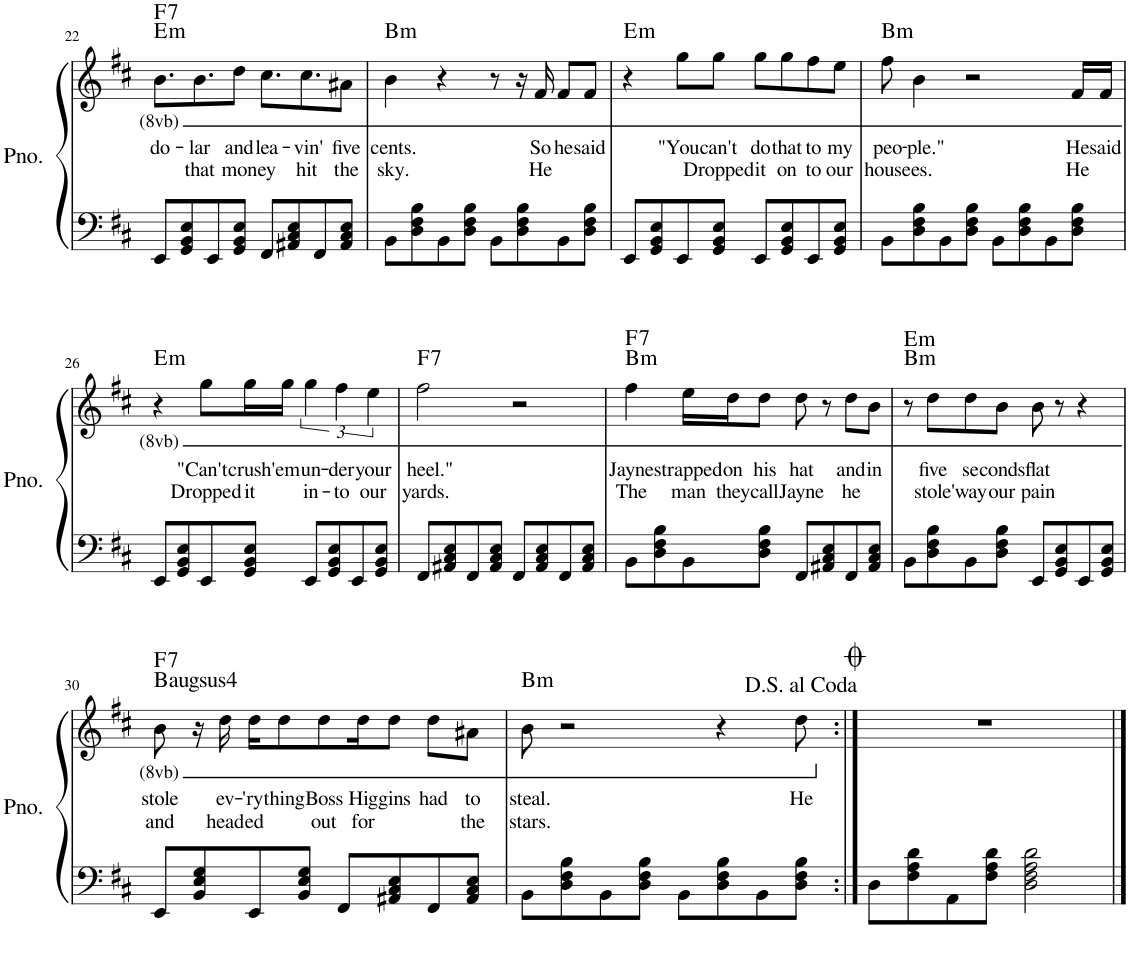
**kern	**kern	**text	**text	**text	**harte
*part1	*part1	*part1	*part1	*part1	*part1
*staff2	*staff1	*staff1	*staff1	*staff1	*
*I"Piano	*	*	*	*	*
*I'Pno.	*	*	*	*	*
!!LO:PB:g=z
*clefF4	*clefG2	*	*	*	*
*k[f#c#]	*k[f#c#]	*	*	*	*
*M4/4	*M4/4	*	*	*	*
=22	=22	=22	=22	=22	=22
!	!	!	!LO:LY:b	!	!LO:H:n=1:kt=m
!	!	!	!	!	!LO:H:n=2:kt=7
8EE/L	8.B\L	.	do-	.	E:min F:7
8GG/ 8BB/ 8E/	.	.	.	.	.
!	!	!	!LO:LY:b	!LO:LY:b	!
.	8.B\	.	-lar	that	.
8EE/	.	.	.	.	.
!	!	!	!LO:LY:b	!LO:LY:b	!
8GG/ 8BB/ 8E/J	8d\J	.	and	mon-	.
!	!	!	!LO:LY:b	!LO:LY:b	!
8FF#/L	8.c#\L	.	lea-	-ey	.
8AA#X/ 8C#/ 8E/	.	.	.	.	.
!	!	!	!LO:LY:b	!LO:LY:b	!
.	8.c#\	.	-vin'	hit	.
8FF#/	.	.	.	.	.
!	!	!	!LO:LY:b	!LO:LY:b	!
8AA#/ 8C#/ 8E/J	8A#X\J	.	five	the	.
=23	=23	=23	=23	=23	=23
!	!	!	!LO:LY:b	!LO:LY:b	!LO:H:kt=m
8BB\L	4B\	.	cents.	sky.	B:min
8D\ 8F#\ 8B\	.	.	.	.	.
8BB\	4r	.	.	.	.
8D\ 8F#\ 8B\J	.	.	.	.	.
8BB\L	8r	.	.	.	.
8D\ 8F#\ 8B\	16r	.	.	.	.
!	!	!	!LO:LY:b	!LO:LY:b	!
.	16F#/	.	So	He	.
!	!	!	!LO:LY:b	!	!
8BB\	8F#/L	.	he	.	.
!	!	!	!LO:LY:b	!	!
8D\ 8F#\ 8B\J	8F#/J	.	said	.	.
=24	=24	=24	=24	=24	=24
!	!	!	!	!	!LO:H:kt=m
8EE/L	4r	.	.	.	E:min
8GG/ 8BB/ 8E/	.	.	.	.	.
!	!	!	!LO:LY:b	!	!
8EE/	8g\L	.	"You	.	.
!	!	!	!LO:LY:b	!LO:LY:b	!
8GG/ 8BB/ 8E/J	8g\J	.	can't	Dropped	.
!	!	!	!LO:LY:b	!LO:LY:b	!
8EE/L	8g\L	.	do	it	.
!	!	!	!LO:LY:b	!LO:LY:b	!
8GG/ 8BB/ 8E/	8g\	.	that	on	.
!	!	!	!LO:LY:b	!LO:LY:b	!
8EE/	8f#\	.	to	to	.
!	!	!	!LO:LY:b	!LO:LY:b	!
8GG/ 8BB/ 8E/J	8e\J	.	my	our	.
=25	=25	=25	=25	=25	=25
!	!	!	!LO:LY:b	!LO:LY:b	!LO:H:kt=m
8BB\L	8f#\	.	peo-	house-	B:min
!	!	!	!LO:LY:b	!LO:LY:b	!
8D\ 8F#\ 8B\	4B\	.	-ple."	-es.	.
8BB\	.	.	.	.	.
8D\ 8F#\ 8B\J	2r	.	.	.	.
8BB\L	.	.	.	.	.
8D\ 8F#\ 8B\	.	.	.	.	.
8BB\	.	.	.	.	.
!	!	!	!LO:LY:b	!LO:LY:b	!
8D\ 8F#\ 8B\J	16F#/LL	.	He	He	.
!	!	!	!LO:LY:b	!	!
.	16F#/JJ	.	said	.	.
!!LO:LB:g=z
=26	=26	=26	=26	=26	=26
!	!	!	!	!	!LO:H:kt=m
8EE/L	4r	.	.	.	E:min
8GG/ 8BB/ 8E/	.	.	.	.	.
!	!	!	!LO:LY:b	!LO:LY:b	!
8EE/	8g\L	.	"Can't	Dropped	.
!	!	!	!LO:LY:b	!LO:LY:b	!
8GG/ 8BB/ 8E/J	16g\L	.	crush	it	.
!	!	!	!LO:LY:b	!	!
.	16g\JJ	.	'em	.	.
!	!	!	!LO:LY:b	!LO:LY:b	!
8EE/L	6g\	.	un-	in-	.
8GG/ 8BB/ 8E/	.	.	.	.	.
!	!	!	!LO:LY:b	!LO:LY:b	!
.	6f#\	.	-der	-to	.
8EE/	.	.	.	.	.
!	!	!	!LO:LY:b	!LO:LY:b	!
.	6e\	.	your	our	.
8GG/ 8BB/ 8E/J	.	.	.	.	.
=27	=27	=27	=27	=27	=27
!	!	!	!LO:LY:b	!LO:LY:b	!LO:H:kt=7
8FF#/L	2f#\	.	heel."	yards.	F:7
8AA#X/ 8C#/ 8E/	.	.	.	.	.
8FF#/	.	.	.	.	.
8AA#/ 8C#/ 8E/J	.	.	.	.	.
8FF#/L	2r	.	.	.	.
8AA#/ 8C#/ 8E/	.	.	.	.	.
8FF#/	.	.	.	.	.
8AA#/ 8C#/ 8E/J	.	.	.	.	.
=28	=28	=28	=28	=28	=28
!	!	!	!LO:LY:b	!LO:LY:b	!LO:H:n=1:kt=m
!	!	!	!	!	!LO:H:n=2:kt=7
8BB\L	4f#\	.	Jayne	The	B:min F:7
8D\ 8F#\ 8B\	.	.	.	.	.
!	!	!	!LO:LY:b	!LO:LY:b	!
8BB\	16e\LL	.	strapped	man	.
!	!	!	!LO:LY:b	!LO:LY:b	!
.	16d\J	.	on	they	.
!	!	!	!LO:LY:b	!LO:LY:b	!
8D\ 8F#\ 8B\J	8d\J	.	his	call	.
!	!	!	!LO:LY:b	!LO:LY:b	!
8FF#/L	8d\	.	hat	Jayne	.
8AA#X/ 8C#/ 8E/	8r	.	.	.	.
!	!	!	!LO:LY:b	!LO:LY:b	!
8FF#/	8d\L	.	and	he	.
!	!	!	!LO:LY:b	!	!
8AA#/ 8C#/ 8E/J	8B\J	.	in	.	.
=29	=29	=29	=29	=29	=29
!	!	!	!	!	!LO:H:n=1:kt=m
!	!	!	!	!	!LO:H:n=2:kt=m
8BB\L	8r	.	.	.	B:min E:min
!	!	!	!LO:LY:b	!LO:LY:b	!
8D\ 8F#\ 8B\	8d\L	.	five	stole	.
!	!	!	!LO:LY:b	!LO:LY:b	!
8BB\	8d\	.	se-	'way	.
!	!	!	!LO:LY:b	!LO:LY:b	!
8D\ 8F#\ 8B\J	8B\J	.	-conds	our	.
!	!	!	!LO:LY:b	!LO:LY:b	!
8EE/L	8B\	.	flat	pain	.
8GG/ 8BB/ 8E/	8r	.	.	.	.
8EE/	4r	.	.	.	.
8GG/ 8BB/ 8E/J	.	.	.	.	.
!!LO:LB:g=z
=30	=30	=30	=30	=30	=30
!	!	!	!LO:LY:b	!LO:LY:b	!LO:H:n=1:kt=4
!	!	!	!	!	!LO:H:n=2:kt=7
8EE/L	8B\	.	stole	and	B:sus4 F:7
8BB/ 8E/ 8G/	16r	.	.	.	.
!	!	!	!LO:LY:b	!LO:LY:b	!
.	16d\	.	ev-	head-	.
!	!	!	!LO:LY:b	!LO:LY:b	!
8EE/	16d\KL	.	-'ry-	-ed	.
!	!	!	!LO:LY:b	!	!
.	8d\	.	-thing	.	.
8BB/ 8E/ 8G/J	.	.	.	.	.
!	!	!	!LO:LY:b	!LO:LY:b	!
.	8d\	.	Boss	out	.
8FF#/L	.	.	.	.	.
!	!	!	!LO:LY:b	!LO:LY:b	!
.	16d\K	.	Hig-	for	.
!	!	!	!LO:LY:b	!	!
8AA#X/ 8C#/ 8E/	8d\J	.	-gins	.	.
!	!	!	!LO:LY:b	!	!
8FF#/	8d\L	.	had	.	.
!	!	!	!LO:LY:b	!LO:LY:b	!
8AA#/ 8C#/ 8E/J	8A#X\J	.	to	the	.
=31	=31	=31	=31	=31	=31
!	!	!	!LO:LY:b	!LO:LY:b	!LO:H:kt=m
8BB\L	8B\	.	steal.	stars.	B:min
8D\ 8F#\ 8B\	2r	.	.	.	.
8BB\	.	.	.	.	.
8D\ 8F#\ 8B\J	.	.	.	.	.
8BB\L	.	.	.	.	.
8D\ 8F#\ 8B\	4r	.	.	.	.
8BB\	.	.	.	.	.
!	!	!	!LO:LY:b	!	!
8D\ 8F#\ 8B\J	8d\	.	He	.	.
=32:|!	=32:|!	=32:|!	=32:|!	=32:|!	=32:|!
8D\L	1r	.	.	.	.
8F#\ 8A\ 8d\	.	.	.	.	.
8AA\	.	.	.	.	.
8F#\ 8A\ 8d\J	.	.	.	.	.
2D\ 2F#\ 2A\ 2d\	.	.	.	.	.
==	==	==	==	==	==
*-	*-	*-	*-	*-	*-
